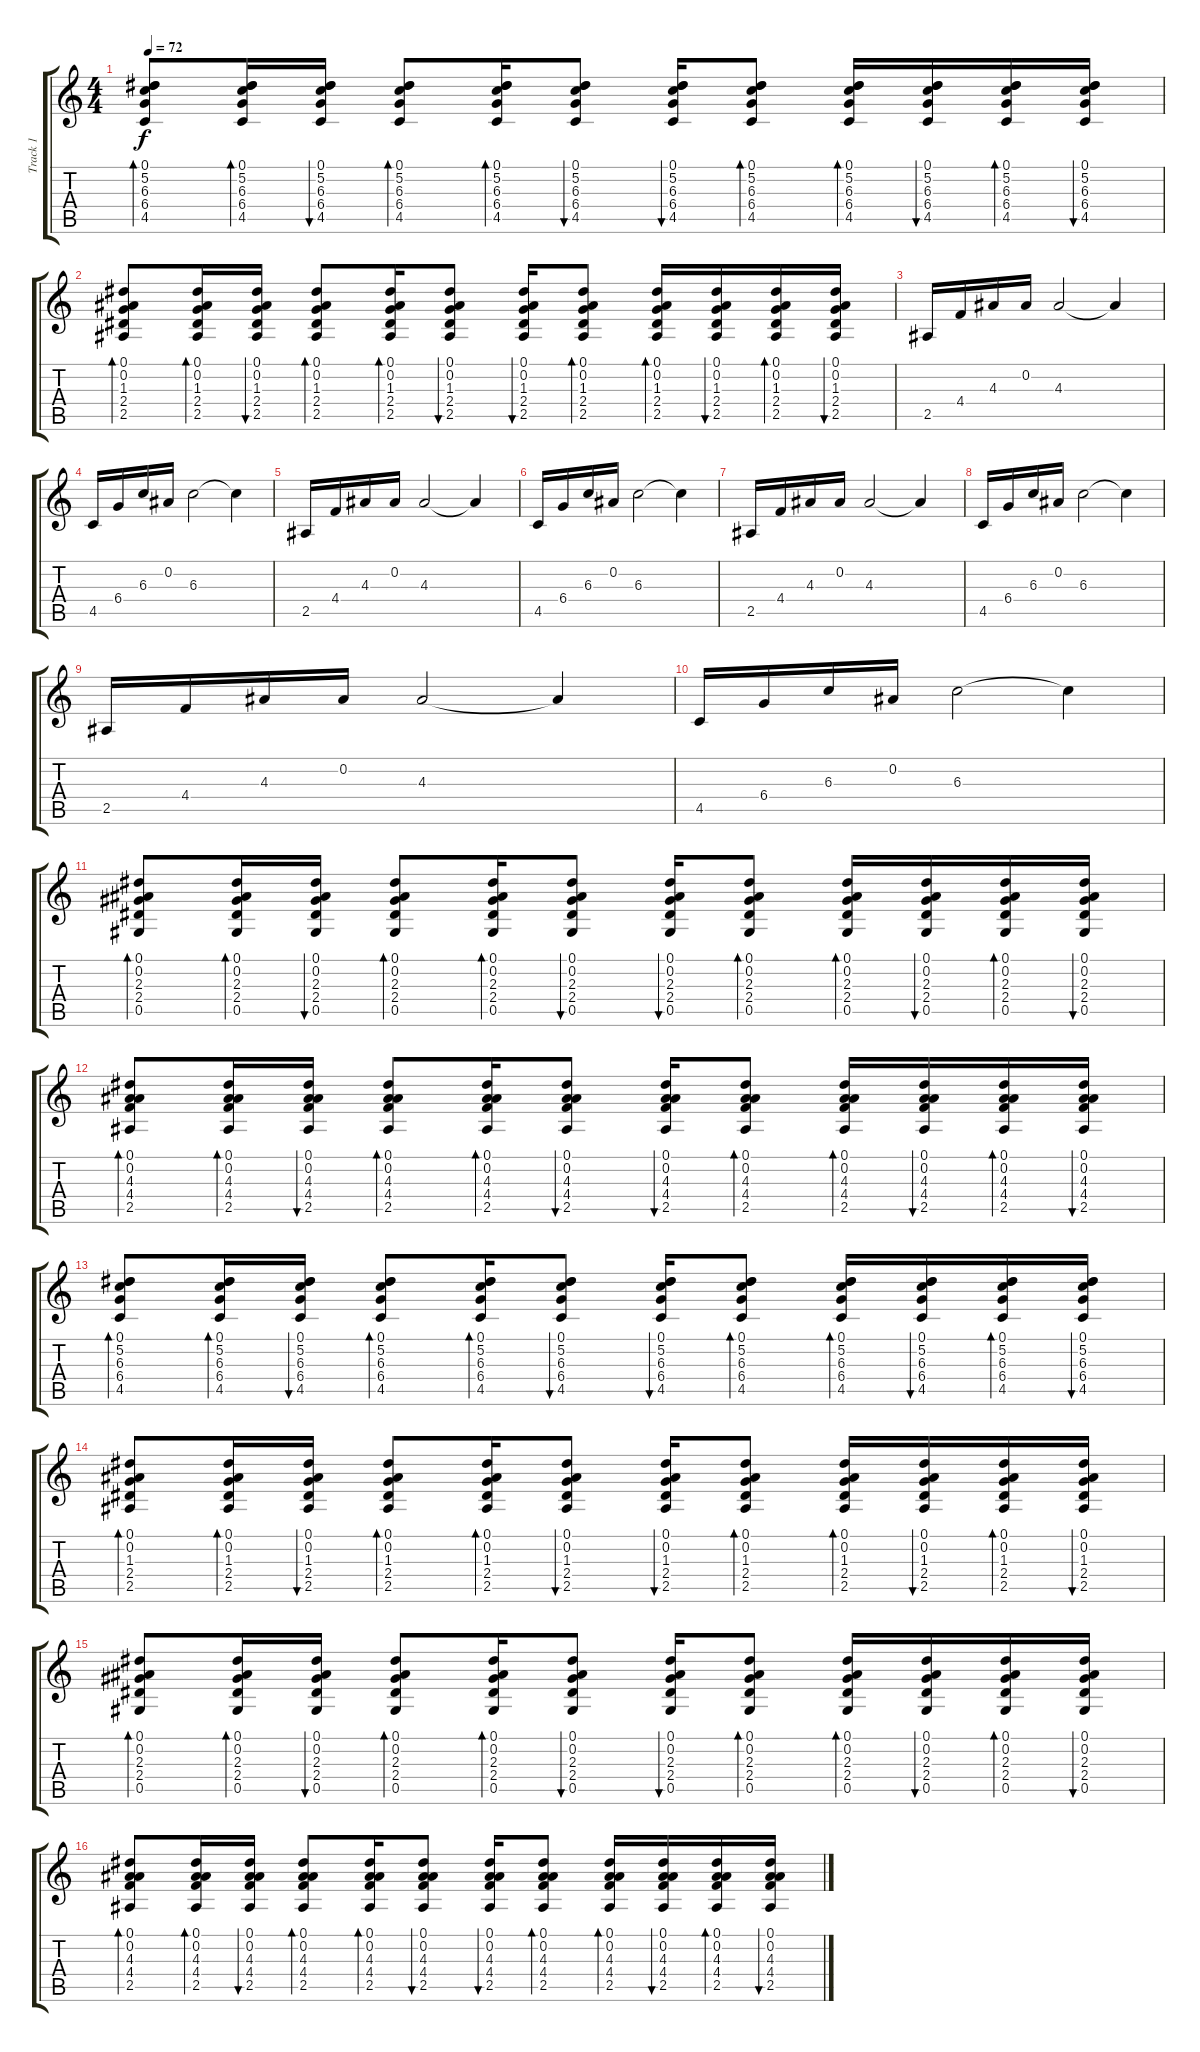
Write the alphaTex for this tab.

\track ("Track 1" "Track 1") {instrument acousticguitarsteel}
\staff {score tabs}
\tuning (Eb4 Bb3 Gb3 Db3 Ab2 Eb2) {hide}
\ts (4 4)
\tempo 72
\clef g2
\ks c
(0.1 5.2 6.3 6.4 4.5).8{bd 120 dy f} (0.1 5.2 6.3 6.4 4.5).16{bd 120} (0.1 5.2 6.3 6.4 4.5).16{bu 120} (0.1 5.2 6.3 6.4 4.5).8{bd 120} (0.1 5.2 6.3 6.4 4.5).16{bd 120} (0.1 5.2 6.3 6.4 4.5).8{bu 120} (0.1 5.2 6.3 6.4 4.5).16{bu 120} (0.1 5.2 6.3 6.4 4.5).8{bd 120} (0.1 5.2 6.3 6.4 4.5).16{bd 120} (0.1 5.2 6.3 6.4 4.5).16{bu 120} (0.1 5.2 6.3 6.4 4.5).16{bd 120} (0.1 5.2 6.3 6.4 4.5).16{bu 120} |
(0.1 0.2 1.3 2.4 2.5).8{bd 120} (0.1 0.2 1.3 2.4 2.5).16{bd 120} (0.1 0.2 1.3 2.4 2.5).16{bu 120} (0.1 0.2 1.3 2.4 2.5).8{bd 120} (0.1 0.2 1.3 2.4 2.5).16{bd 120} (0.1 0.2 1.3 2.4 2.5).8{bu 120} (0.1 0.2 1.3 2.4 2.5).16{bu 120} (0.1 0.2 1.3 2.4 2.5).8{bd 120} (0.1 0.2 1.3 2.4 2.5).16{bd 120} (0.1 0.2 1.3 2.4 2.5).16{bu 120} (0.1 0.2 1.3 2.4 2.5).16{bd 120} (0.1 0.2 1.3 2.4 2.5).16{bu 120} |
2.5.16 4.4.16 4.3.16 0.2.16 4.3.2 4.3{t}.4 |
4.5.16 6.4.16 6.3.16 0.2.16 6.3.2 6.3{t}.4 |
2.5.16 4.4.16 4.3.16 0.2.16 4.3.2 4.3{t}.4 |
4.5.16 6.4.16 6.3.16 0.2.16 6.3.2 6.3{t}.4 |
2.5.16 4.4.16 4.3.16 0.2.16 4.3.2 4.3{t}.4 |
4.5.16 6.4.16 6.3.16 0.2.16 6.3.2 6.3{t}.4 |
2.5.16 4.4.16 4.3.16 0.2.16 4.3.2 4.3{t}.4 |
4.5.16 6.4.16 6.3.16 0.2.16 6.3.2 6.3{t}.4 |
(0.1 0.2 2.3 2.4 0.5).8{bd 120} (0.1 0.2 2.3 2.4 0.5).16{bd 120} (0.1 0.2 2.3 2.4 0.5).16{bu 120} (0.1 0.2 2.3 2.4 0.5).8{bd 120} (0.1 0.2 2.3 2.4 0.5).16{bd 120} (0.1 0.2 2.3 2.4 0.5).8{bu 120} (0.1 0.2 2.3 2.4 0.5).16{bu 120} (0.1 0.2 2.3 2.4 0.5).8{bd 120} (0.1 0.2 2.3 2.4 0.5).16{bd 120} (0.1 0.2 2.3 2.4 0.5).16{bu 120} (0.1 0.2 2.3 2.4 0.5).16{bd 120} (0.1 0.2 2.3 2.4 0.5).16{bu 120} |
(0.1 0.2 4.3 4.4 2.5).8{bd 120} (0.1 0.2 4.3 4.4 2.5).16{bd 120} (0.1 0.2 4.3 4.4 2.5).16{bu 120} (0.1 0.2 4.3 4.4 2.5).8{bd 120} (0.1 0.2 4.3 4.4 2.5).16{bd 120} (0.1 0.2 4.3 4.4 2.5).8{bu 120} (0.1 0.2 4.3 4.4 2.5).16{bu 120} (0.1 0.2 4.3 4.4 2.5).8{bd 120} (0.1 0.2 4.3 4.4 2.5).16{bd 120} (0.1 0.2 4.3 4.4 2.5).16{bu 120} (0.1 0.2 4.3 4.4 2.5).16{bd 120} (0.1 0.2 4.3 4.4 2.5).16{bu 120} |
(0.1 5.2 6.3 6.4 4.5).8{bd 120} (0.1 5.2 6.3 6.4 4.5).16{bd 120} (0.1 5.2 6.3 6.4 4.5).16{bu 120} (0.1 5.2 6.3 6.4 4.5).8{bd 120} (0.1 5.2 6.3 6.4 4.5).16{bd 120} (0.1 5.2 6.3 6.4 4.5).8{bu 120} (0.1 5.2 6.3 6.4 4.5).16{bu 120} (0.1 5.2 6.3 6.4 4.5).8{bd 120} (0.1 5.2 6.3 6.4 4.5).16{bd 120} (0.1 5.2 6.3 6.4 4.5).16{bu 120} (0.1 5.2 6.3 6.4 4.5).16{bd 120} (0.1 5.2 6.3 6.4 4.5).16{bu 120} |
(0.1 0.2 1.3 2.4 2.5).8{bd 120} (0.1 0.2 1.3 2.4 2.5).16{bd 120} (0.1 0.2 1.3 2.4 2.5).16{bu 120} (0.1 0.2 1.3 2.4 2.5).8{bd 120} (0.1 0.2 1.3 2.4 2.5).16{bd 120} (0.1 0.2 1.3 2.4 2.5).8{bu 120} (0.1 0.2 1.3 2.4 2.5).16{bu 120} (0.1 0.2 1.3 2.4 2.5).8{bd 120} (0.1 0.2 1.3 2.4 2.5).16{bd 120} (0.1 0.2 1.3 2.4 2.5).16{bu 120} (0.1 0.2 1.3 2.4 2.5).16{bd 120} (0.1 0.2 1.3 2.4 2.5).16{bu 120} |
(0.1 0.2 2.3 2.4 0.5).8{bd 120} (0.1 0.2 2.3 2.4 0.5).16{bd 120} (0.1 0.2 2.3 2.4 0.5).16{bu 120} (0.1 0.2 2.3 2.4 0.5).8{bd 120} (0.1 0.2 2.3 2.4 0.5).16{bd 120} (0.1 0.2 2.3 2.4 0.5).8{bu 120} (0.1 0.2 2.3 2.4 0.5).16{bu 120} (0.1 0.2 2.3 2.4 0.5).8{bd 120} (0.1 0.2 2.3 2.4 0.5).16{bd 120} (0.1 0.2 2.3 2.4 0.5).16{bu 120} (0.1 0.2 2.3 2.4 0.5).16{bd 120} (0.1 0.2 2.3 2.4 0.5).16{bu 120} |
(0.1 0.2 4.3 4.4 2.5).8{bd 120} (0.1 0.2 4.3 4.4 2.5).16{bd 120} (0.1 0.2 4.3 4.4 2.5).16{bu 120} (0.1 0.2 4.3 4.4 2.5).8{bd 120} (0.1 0.2 4.3 4.4 2.5).16{bd 120} (0.1 0.2 4.3 4.4 2.5).8{bu 120} (0.1 0.2 4.3 4.4 2.5).16{bu 120} (0.1 0.2 4.3 4.4 2.5).8{bd 120} (0.1 0.2 4.3 4.4 2.5).16{bd 120} (0.1 0.2 4.3 4.4 2.5).16{bu 120} (0.1 0.2 4.3 4.4 2.5).16{bd 120} (0.1 0.2 4.3 4.4 2.5).16{bu 120}
